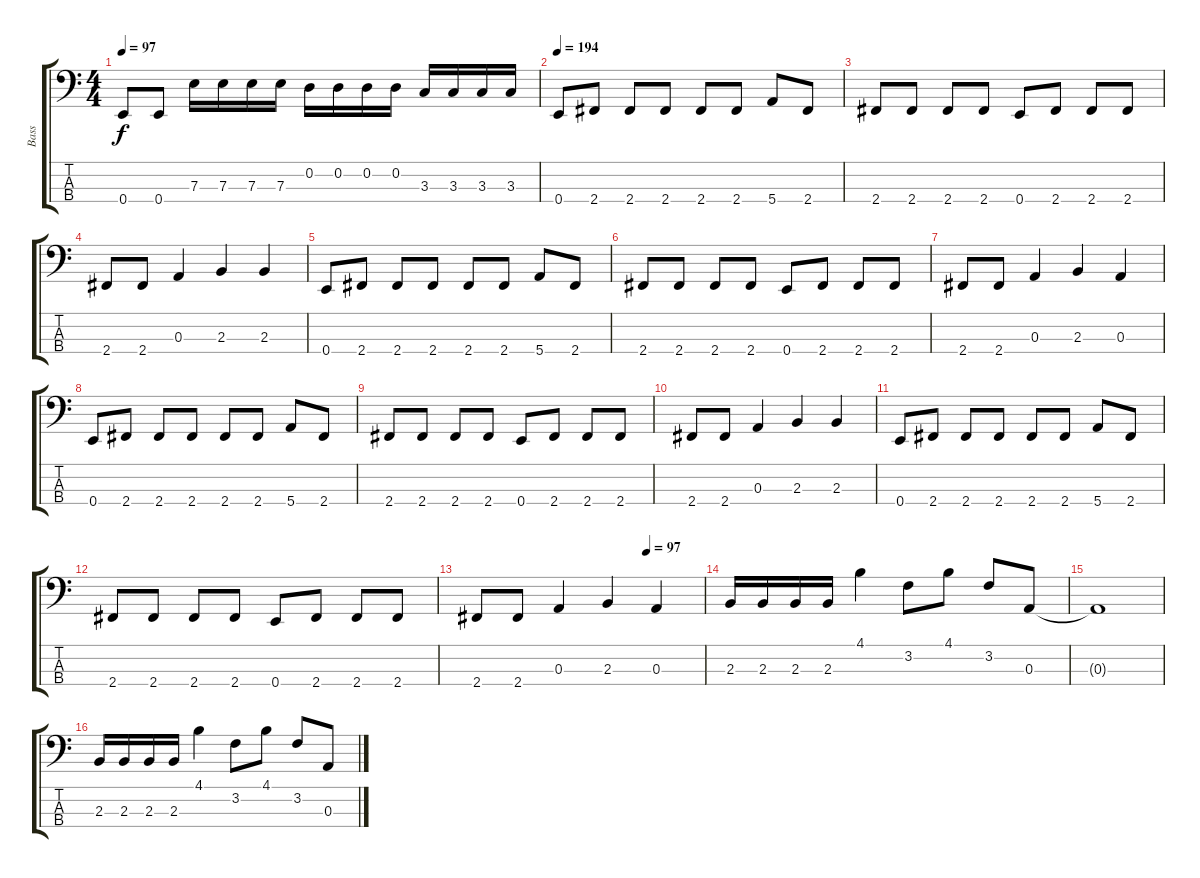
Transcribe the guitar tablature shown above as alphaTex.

\track ("Bass" "Bass") {instrument electricbassfinger}
\staff {score tabs}
\tuning (G2 D2 A1 E1) {hide}
\ts (4 4)
\tempo 97
\clef f4
\ks c
0.4.8{dy f} 0.4.8 7.3.16 7.3.16 7.3.16 7.3.16 0.2.16 0.2.16 0.2.16 0.2.16 3.3.16 3.3.16 3.3.16 3.3.16 |
\tempo 194
0.4.8 2.4.8 2.4.8 2.4.8 2.4.8 2.4.8 5.4.8 2.4.8 |
2.4.8 2.4.8 2.4.8 2.4.8 0.4.8 2.4.8 2.4.8 2.4.8 |
2.4.8 2.4.8 0.3.4 2.3.4 2.3.4 |
0.4.8 2.4.8 2.4.8 2.4.8 2.4.8 2.4.8 5.4.8 2.4.8 |
2.4.8 2.4.8 2.4.8 2.4.8 0.4.8 2.4.8 2.4.8 2.4.8 |
2.4.8 2.4.8 0.3.4 2.3.4 0.3.4 |
0.4.8 2.4.8 2.4.8 2.4.8 2.4.8 2.4.8 5.4.8 2.4.8 |
2.4.8 2.4.8 2.4.8 2.4.8 0.4.8 2.4.8 2.4.8 2.4.8 |
2.4.8 2.4.8 0.3.4 2.3.4 2.3.4 |
0.4.8 2.4.8 2.4.8 2.4.8 2.4.8 2.4.8 5.4.8 2.4.8 |
2.4.8 2.4.8 2.4.8 2.4.8 0.4.8 2.4.8 2.4.8 2.4.8 |
\tempo (97 0.75)
2.4.8 2.4.8 0.3.4 2.3.4 0.3.4 |
2.3.16 2.3.16 2.3.16 2.3.16 4.1.4 3.2.8 4.1.8 3.2.8 0.3.8 |
0.3{t}.1 |
2.3.16 2.3.16 2.3.16 2.3.16 4.1.4 3.2.8 4.1.8 3.2.8 0.3.8
